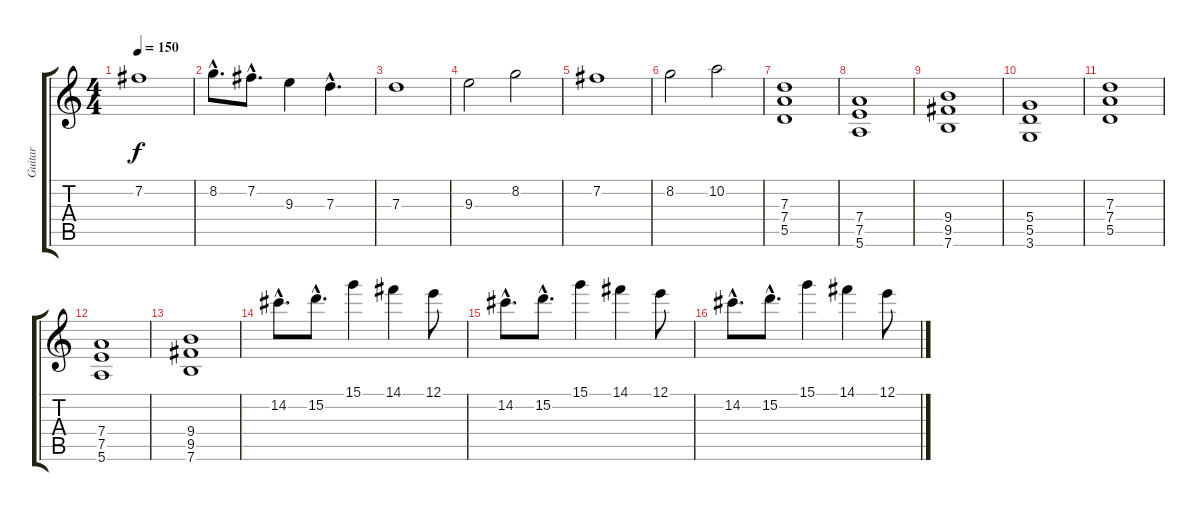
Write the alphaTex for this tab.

\track ("Guitar" "Guitar") {instrument overdrivenguitar}
\staff {score tabs}
\tuning (E4 B3 G3 D3 A2 E2) {hide}
\ts (4 4)
\tempo 150
\clef g2
\ks c
7.2.1{dy f} |
8.2{hac}.8{d} 7.2{hac}.8{d} 9.3.4 7.3{hac}.4{d} |
7.3.1 |
9.3.2 8.2.2 |
7.2.1 |
8.2.2 10.2.2 |
(7.3 7.4 5.5).1 |
(7.4 7.5 5.6).1 |
(9.4 9.5 7.6).1 |
(5.4 5.5 3.6).1 |
(7.3 7.4 5.5).1 |
(7.4 7.5 5.6).1 |
(9.4 9.5 7.6).1 |
14.2{hac}.8{d volume 5} 15.2{hac}.8{d volume 13} 15.1.4 14.1.4 12.1.8 |
14.2{hac}.8{d volume 13} 15.2{hac}.8{d} 15.1.4 14.1.4 12.1.8 |
14.2{hac}.8{d} 15.2{hac}.8{d} 15.1.4 14.1.4 12.1.8
